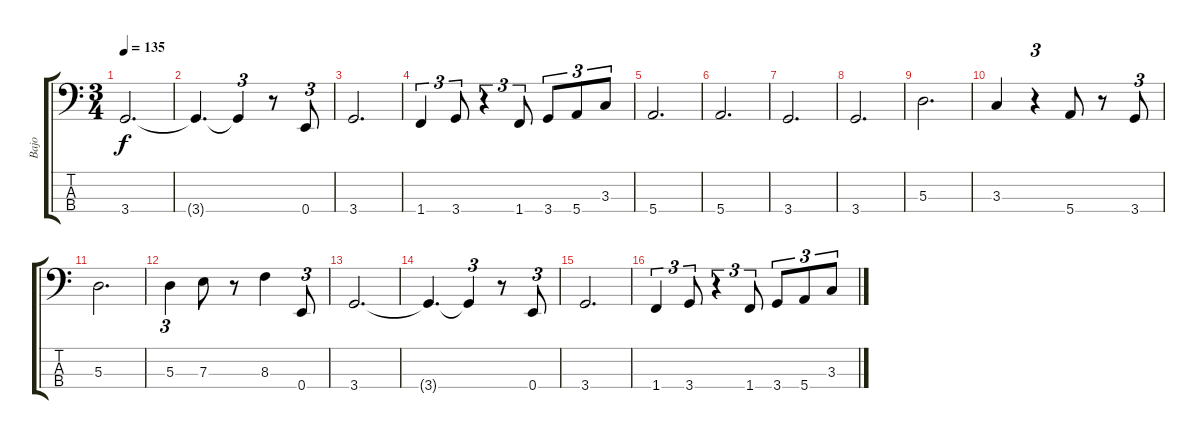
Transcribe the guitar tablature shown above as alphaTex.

\track ("Bajo" "Bajo") {instrument electricbassfinger}
\staff {score tabs}
\tuning (G2 D2 A1 E1) {hide}
\ts (3 4)
\tempo 135
\clef f4
\ks c
3.4.2{d dy f} |
3.4{t}.4{d} 3.4{t}.4{tu (3 2)} r.8 0.4.8{tu (3 2)} |
3.4.2{d} |
1.4.4{tu (3 2)} 3.4.8{tu (3 2)} r.4{tu (3 2)} 1.4.8{tu (3 2)} 3.4.8{tu (3 2)} 5.4.8{tu (3 2)} 3.3.8{tu (3 2)} |
5.4.2{d} |
5.4.2{d} |
3.4.2{d} |
3.4.2{d} |
5.3.2{d} |
3.3.4 r.4{tu (3 2)} 5.4.8 r.8 3.4.8{tu (3 2)} |
5.3.2{d} |
5.3.4{tu (3 2)} 7.3.8 r.8 8.3.4 0.4.8{tu (3 2)} |
3.4.2{d} |
3.4{t}.4{d} 3.4{t}.4{tu (3 2)} r.8 0.4.8{tu (3 2)} |
3.4.2{d} |
1.4.4{tu (3 2)} 3.4.8{tu (3 2)} r.4{tu (3 2)} 1.4.8{tu (3 2)} 3.4.8{tu (3 2)} 5.4.8{tu (3 2)} 3.3.8{tu (3 2)}
